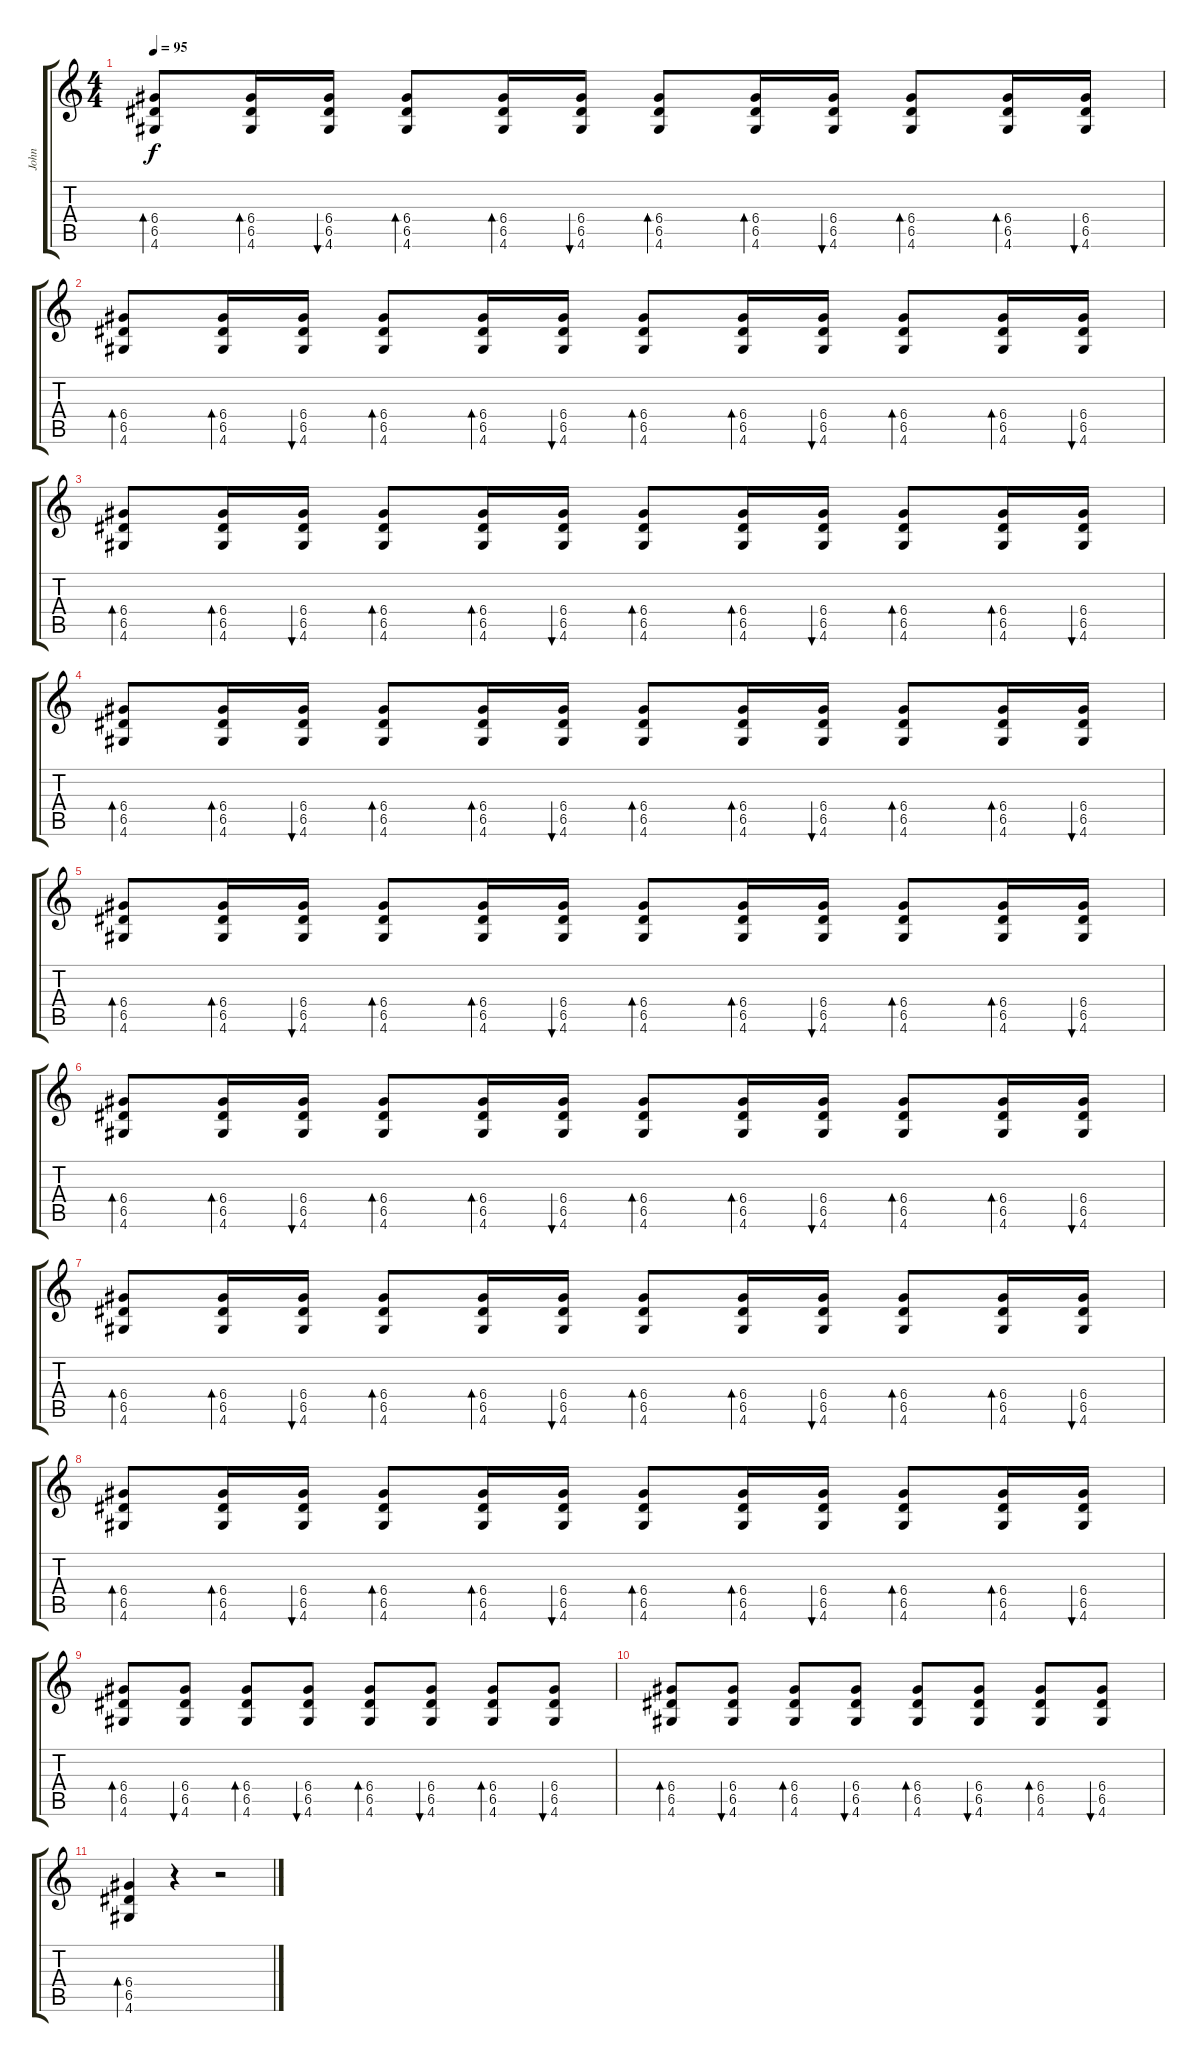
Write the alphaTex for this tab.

\track ("John" "John") {instrument acousticguitarsteel}
\staff {score tabs}
\tuning (E4 B3 G3 D3 A2 E2) {hide}
\ts (4 4)
\tempo 95
\clef g2
\ks c
(6.4 6.5 4.6).8{bd 60 dy f} (6.4 6.5 4.6).16{bd 60} (6.4 6.5 4.6).16{bu 60} (6.4 6.5 4.6).8{bd 60} (6.4 6.5 4.6).16{bd 60} (6.4 6.5 4.6).16{bu 60} (6.4 6.5 4.6).8{bd 60} (6.4 6.5 4.6).16{bd 60} (6.4 6.5 4.6).16{bu 60} (6.4 6.5 4.6).8{bd 60} (6.4 6.5 4.6).16{bd 60} (6.4 6.5 4.6).16{bu 60} |
(6.4 6.5 4.6).8{bd 60} (6.4 6.5 4.6).16{bd 60} (6.4 6.5 4.6).16{bu 60} (6.4 6.5 4.6).8{bd 60} (6.4 6.5 4.6).16{bd 60} (6.4 6.5 4.6).16{bu 60} (6.4 6.5 4.6).8{bd 60} (6.4 6.5 4.6).16{bd 60} (6.4 6.5 4.6).16{bu 60} (6.4 6.5 4.6).8{bd 60} (6.4 6.5 4.6).16{bd 60} (6.4 6.5 4.6).16{bu 60} |
(6.4 6.5 4.6).8{bd 60} (6.4 6.5 4.6).16{bd 60} (6.4 6.5 4.6).16{bu 60} (6.4 6.5 4.6).8{bd 60} (6.4 6.5 4.6).16{bd 60} (6.4 6.5 4.6).16{bu 60} (6.4 6.5 4.6).8{bd 60} (6.4 6.5 4.6).16{bd 60} (6.4 6.5 4.6).16{bu 60} (6.4 6.5 4.6).8{bd 60} (6.4 6.5 4.6).16{bd 60} (6.4 6.5 4.6).16{bu 60} |
(6.4 6.5 4.6).8{bd 60} (6.4 6.5 4.6).16{bd 60} (6.4 6.5 4.6).16{bu 60} (6.4 6.5 4.6).8{bd 60} (6.4 6.5 4.6).16{bd 60} (6.4 6.5 4.6).16{bu 60} (6.4 6.5 4.6).8{bd 60} (6.4 6.5 4.6).16{bd 60} (6.4 6.5 4.6).16{bu 60} (6.4 6.5 4.6).8{bd 60} (6.4 6.5 4.6).16{bd 60} (6.4 6.5 4.6).16{bu 60} |
(6.4 6.5 4.6).8{bd 60} (6.4 6.5 4.6).16{bd 60} (6.4 6.5 4.6).16{bu 60} (6.4 6.5 4.6).8{bd 60} (6.4 6.5 4.6).16{bd 60} (6.4 6.5 4.6).16{bu 60} (6.4 6.5 4.6).8{bd 60} (6.4 6.5 4.6).16{bd 60} (6.4 6.5 4.6).16{bu 60} (6.4 6.5 4.6).8{bd 60} (6.4 6.5 4.6).16{bd 60} (6.4 6.5 4.6).16{bu 60} |
(6.4 6.5 4.6).8{bd 60} (6.4 6.5 4.6).16{bd 60} (6.4 6.5 4.6).16{bu 60} (6.4 6.5 4.6).8{bd 60} (6.4 6.5 4.6).16{bd 60} (6.4 6.5 4.6).16{bu 60} (6.4 6.5 4.6).8{bd 60} (6.4 6.5 4.6).16{bd 60} (6.4 6.5 4.6).16{bu 60} (6.4 6.5 4.6).8{bd 60} (6.4 6.5 4.6).16{bd 60} (6.4 6.5 4.6).16{bu 60} |
(6.4 6.5 4.6).8{bd 60} (6.4 6.5 4.6).16{bd 60} (6.4 6.5 4.6).16{bu 60} (6.4 6.5 4.6).8{bd 60} (6.4 6.5 4.6).16{bd 60} (6.4 6.5 4.6).16{bu 60} (6.4 6.5 4.6).8{bd 60} (6.4 6.5 4.6).16{bd 60} (6.4 6.5 4.6).16{bu 60} (6.4 6.5 4.6).8{bd 60} (6.4 6.5 4.6).16{bd 60} (6.4 6.5 4.6).16{bu 60} |
(6.4 6.5 4.6).8{bd 60} (6.4 6.5 4.6).16{bd 60} (6.4 6.5 4.6).16{bu 60} (6.4 6.5 4.6).8{bd 60} (6.4 6.5 4.6).16{bd 60} (6.4 6.5 4.6).16{bu 60} (6.4 6.5 4.6).8{bd 60} (6.4 6.5 4.6).16{bd 60} (6.4 6.5 4.6).16{bu 60} (6.4 6.5 4.6).8{bd 60} (6.4 6.5 4.6).16{bd 60} (6.4 6.5 4.6).16{bu 60} |
(6.4 6.5 4.6).8{bd 60} (6.4 6.5 4.6).8{bu 60} (6.4 6.5 4.6).8{bd 60} (6.4 6.5 4.6).8{bu 60} (6.4 6.5 4.6).8{bd 60} (6.4 6.5 4.6).8{bu 60} (6.4 6.5 4.6).8{bd 60} (6.4 6.5 4.6).8{bu 60} |
(6.4 6.5 4.6).8{bd 60} (6.4 6.5 4.6).8{bu 60} (6.4 6.5 4.6).8{bd 60} (6.4 6.5 4.6).8{bu 60} (6.4 6.5 4.6).8{bd 60} (6.4 6.5 4.6).8{bu 60} (6.4 6.5 4.6).8{bd 60} (6.4 6.5 4.6).8{bu 60} |
(6.4 6.5 4.6).4{bd 60} r.4 r.2
